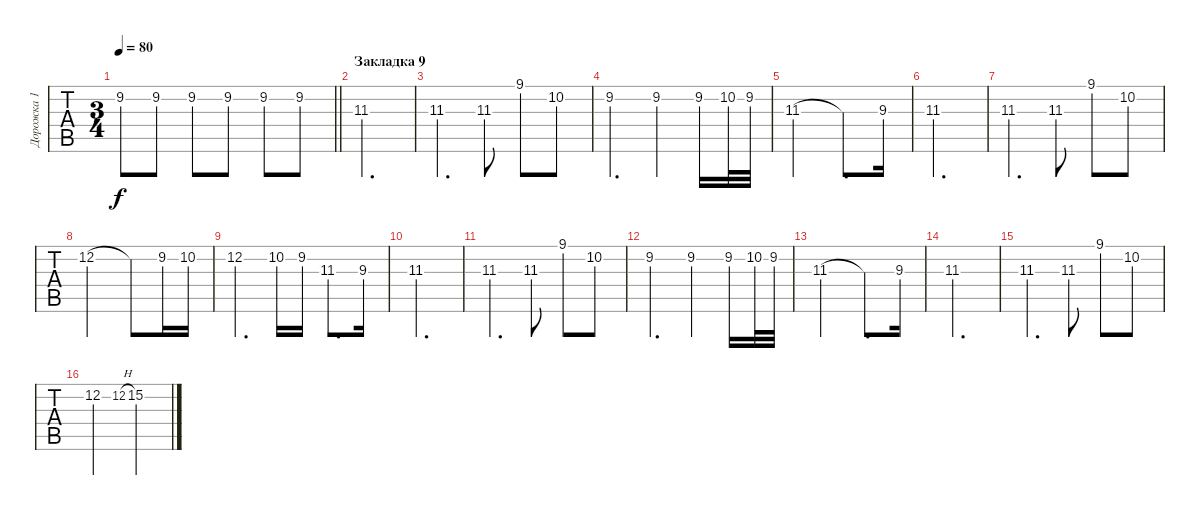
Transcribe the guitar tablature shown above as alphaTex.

\track ("Дорожка 1" "Дорожка 1") {instrument distortionguitar}
\staff {tabs}
\tuning (E4 B3 G3 D3 A2 E2) {hide}
\ts (3 4)
\tempo 80
\clef g2
\barLineRight lightlight
\ks f#minor
9.2.8{dy f} 9.2.8 9.2.8 9.2.8 9.2.8 9.2.8 |
\section ("" "Закладка 9")
11.3.2{d} |
11.3.4{d} 11.3.8 9.1.8 10.2.8 |
9.2.4{d} 9.2.4 9.2.16 10.2.32 9.2.32 |
11.3.2 11.3{t}.8{d} 9.3.16 |
11.3.2{d} |
11.3.4{d} 11.3.8 9.1.8 10.2.8 |
12.2.2 12.2{t}.8 9.2.16 10.2.16 |
12.2.4{d} 10.2.16 9.2.16 11.3.8{d} 9.3.16 |
11.3.2{d} |
11.3.4{d} 11.3.8 9.1.8 10.2.8 |
9.2.4{d} 9.2.4 9.2.16 10.2.32 9.2.32 |
11.3.2 11.3{t}.8{d} 9.3.16 |
11.3.2{d} |
11.3.4{d} 11.3.8 9.1.8 10.2.8 |
12.2.2 12.2{h}.8{gr} 15.2.4
